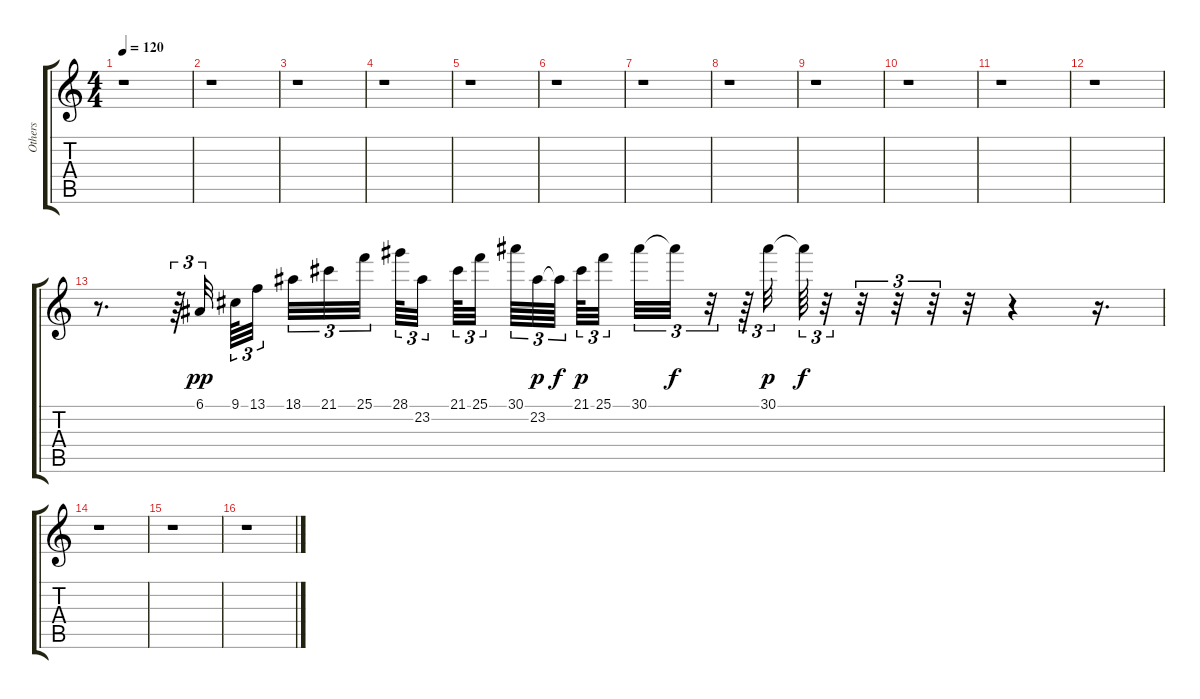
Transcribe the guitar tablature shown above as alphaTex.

\track ("Others" "Others") {instrument fx3crystal}
\staff {score tabs}
\tuning (E4 B3 G3 D3 A2 E2) {hide}
\ts (4 4)
\tempo 120
\clef g2
\ks c
r.1{dy f} |
r.1 |
r.1 |
r.1 |
r.1 |
r.1 |
r.1 |
r.1 |
r.1 |
r.1 |
r.1 |
r.1 |
r.8{d} r.64{tu (3 2)} 6.1.32{tu (3 2) dy pp beam splitsecondary} 9.1.64{tu (3 2)} 13.1.32{tu (3 2)} 18.1.32{tu (3 2)} 21.1.32{tu (3 2)} 25.1.32{tu (3 2) beam splitsecondary} 28.1.64{tu (3 2)} 23.2.32{tu (3 2) beam splitsecondary} 21.1.64{tu (3 2)} 25.1.32{tu (3 2) beam splitsecondary} 30.1.64{tu (3 2)} 23.2.64{tu (3 2) dy p} 23.2{t}.64{tu (3 2) dy f beam splitsecondary} 21.1.64{tu (3 2) dy p} 25.1.32{tu (3 2) beam splitsecondary} 30.1.32{tu (3 2)} 30.1{t}.32{tu (3 2) dy f} r.32{tu (3 2)} r.64{tu (3 2)} 30.1.32{tu (3 2) dy p} 30.1{t}.64{tu (3 2) dy f} r.32{tu (3 2)} r.32{tu (3 2)} r.32{tu (3 2)} r.32{tu (3 2)} r.32 r.4 r.16{d} |
r.1 |
r.1 |
r.1
